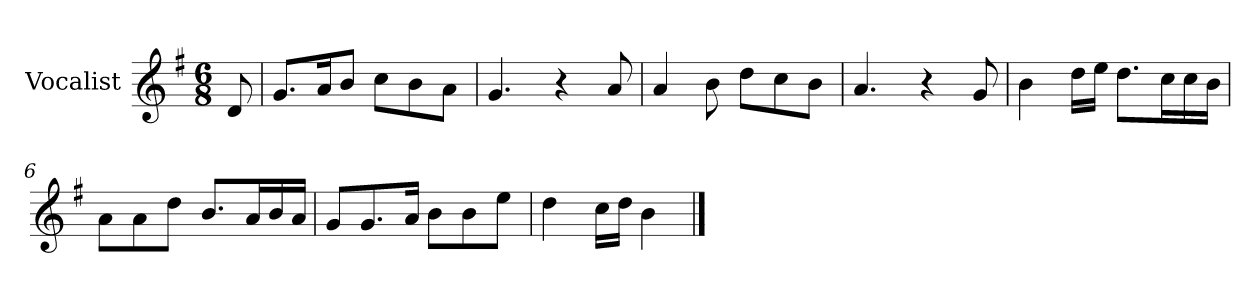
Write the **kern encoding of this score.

**kern
*part1
*staff1
*I"Vocalist
*k[f#]
*G:
*M6/8
=
8d
=1
8.gL
16aK
8bJ
8ccL
8b
8aJ
=2
4.g
4r
8a
=3
4a
8b
8ddL
8cc
8bJ
=4
4.a
4r
8g
=5
4b
16ddLL
16eeJJ
8.ddL
16ccL
16cc
16bJJ
=6
8aL
8a
8ddJ
8.bL
16aL
16b
16aJJ
=7
8gL
8.g
16aJk
8bL
8b
8eeJ
=8
4dd
16ccLL
16ddJJ
4b
==
*-
